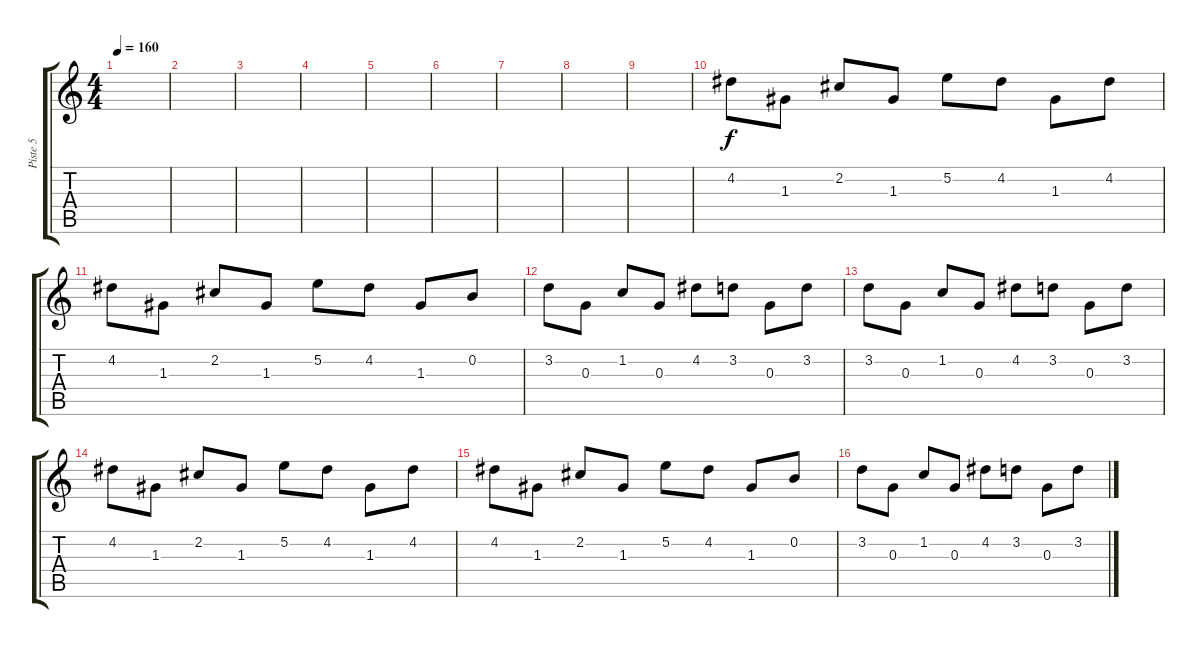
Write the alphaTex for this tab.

\track ("Piste 5" "Piste 5") {instrument acousticguitarsteel}
\staff {score tabs}
\tuning (E4 B3 G3 D3 A2 E2) {hide}
\ts (4 4)
\tempo 160
\clef g2
\ks c
|
|
|
|
|
|
|
|
|
4.2.8 1.3.8 2.2.8 1.3.8 5.2.8 4.2.8 1.3.8 4.2.8 |
4.2.8 1.3.8 2.2.8 1.3.8 5.2.8 4.2.8 1.3.8 0.2.8 |
3.2.8 0.3.8 1.2.8 0.3.8 4.2.8 3.2.8 0.3.8 3.2.8 |
3.2.8 0.3.8 1.2.8 0.3.8 4.2.8 3.2.8 0.3.8 3.2.8 |
4.2.8 1.3.8 2.2.8 1.3.8 5.2.8 4.2.8 1.3.8 4.2.8 |
4.2.8 1.3.8 2.2.8 1.3.8 5.2.8 4.2.8 1.3.8 0.2.8 |
3.2.8 0.3.8 1.2.8 0.3.8 4.2.8 3.2.8 0.3.8 3.2.8
